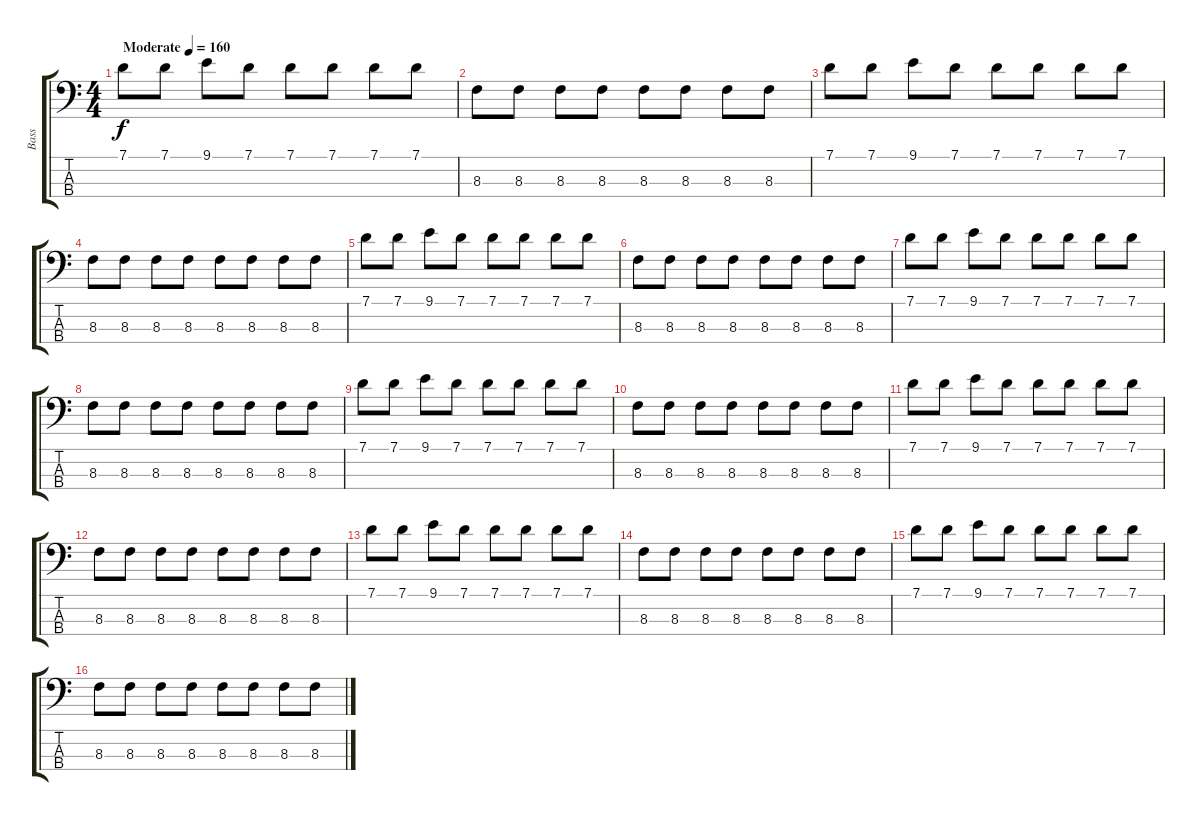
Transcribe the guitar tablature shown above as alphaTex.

\track ("Bass" "Bass") {instrument electricbasspick}
\staff {score tabs}
\tuning (G2 D2 A1 E1) {hide}
\ts (4 4)
\tempo (160 "Moderate")
\clef f4
\ks c
7.1.8{dy f instrument electricbasspick} 7.1.8 9.1.8 7.1.8 7.1.8 7.1.8 7.1.8 7.1.8 |
8.3.8 8.3.8 8.3.8 8.3.8 8.3.8 8.3.8 8.3.8 8.3.8 |
7.1.8 7.1.8 9.1.8 7.1.8 7.1.8 7.1.8 7.1.8 7.1.8 |
8.3.8 8.3.8 8.3.8 8.3.8 8.3.8 8.3.8 8.3.8 8.3.8 |
7.1.8 7.1.8 9.1.8 7.1.8 7.1.8 7.1.8 7.1.8 7.1.8 |
8.3.8 8.3.8 8.3.8 8.3.8 8.3.8 8.3.8 8.3.8 8.3.8 |
7.1.8 7.1.8 9.1.8 7.1.8 7.1.8 7.1.8 7.1.8 7.1.8 |
8.3.8 8.3.8 8.3.8 8.3.8 8.3.8 8.3.8 8.3.8 8.3.8 |
7.1.8 7.1.8 9.1.8 7.1.8 7.1.8 7.1.8 7.1.8 7.1.8 |
8.3.8 8.3.8 8.3.8 8.3.8 8.3.8 8.3.8 8.3.8 8.3.8 |
7.1.8 7.1.8 9.1.8 7.1.8 7.1.8 7.1.8 7.1.8 7.1.8 |
8.3.8 8.3.8 8.3.8 8.3.8 8.3.8 8.3.8 8.3.8 8.3.8 |
7.1.8 7.1.8 9.1.8 7.1.8 7.1.8 7.1.8 7.1.8 7.1.8 |
8.3.8 8.3.8 8.3.8 8.3.8 8.3.8 8.3.8 8.3.8 8.3.8 |
7.1.8 7.1.8 9.1.8 7.1.8 7.1.8 7.1.8 7.1.8 7.1.8 |
8.3.8 8.3.8 8.3.8 8.3.8 8.3.8 8.3.8 8.3.8 8.3.8
